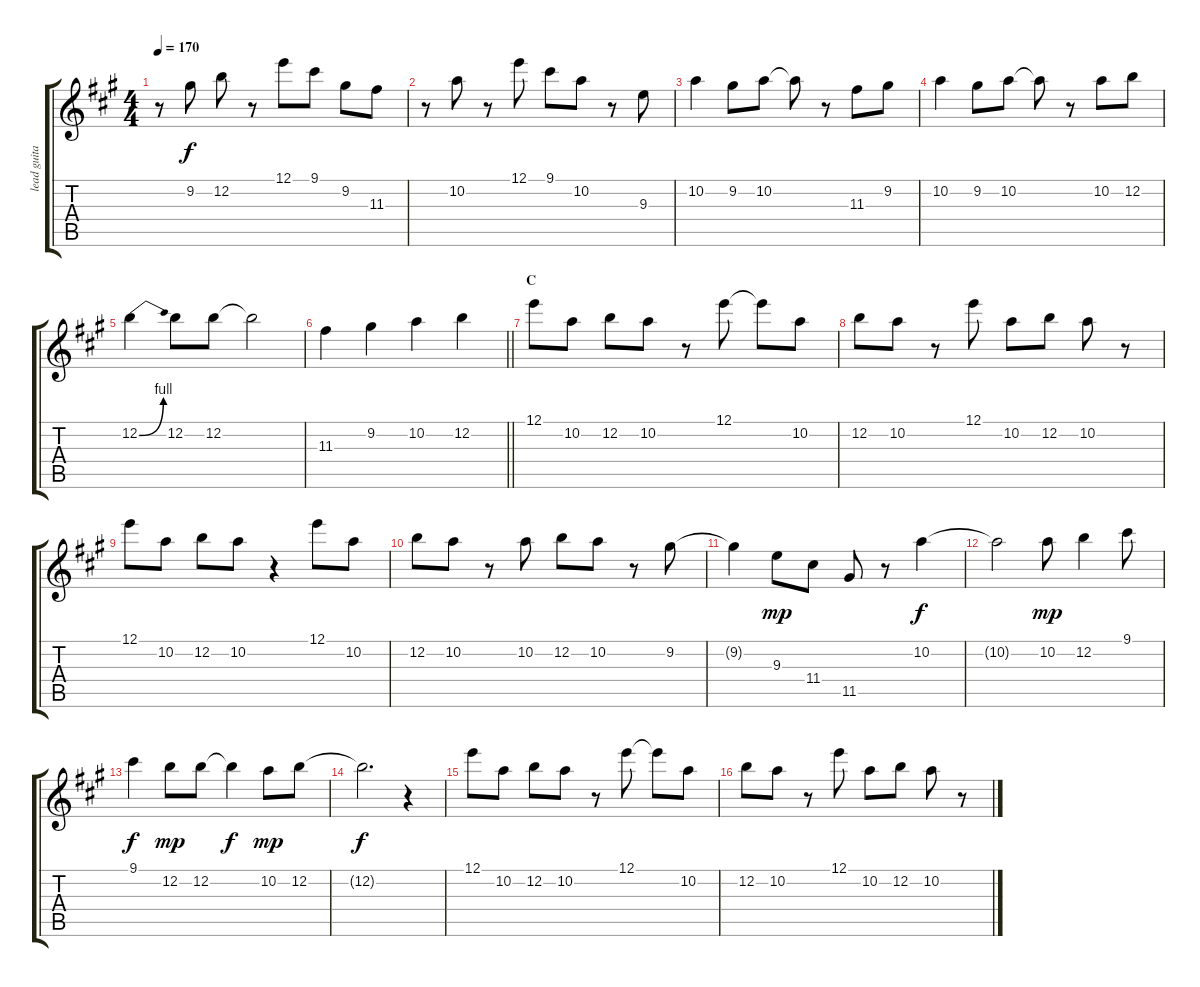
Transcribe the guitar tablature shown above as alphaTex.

\track ("lead guitar" "lead guita") {instrument overdrivenguitar}
\staff {score tabs}
\tuning (E4 B3 G3 D3 A2 E2) {hide}
\ts (4 4)
\tempo 170
\clef g2
\ks a
r.8{dy f} 9.2.8 12.2.8 r.8 12.1.8 9.1.8 9.2.8 11.3.8 |
r.8 10.2.8 r.8 12.1.8 9.1.8 10.2.8 r.8 9.3.8 |
10.2.4 9.2.8 10.2.8 10.2{t}.8 r.8 11.3.8 9.2.8 |
10.2.4 9.2.8 10.2.8 10.2{t}.8 r.8 10.2.8 12.2.8 |
12.2{be (bend 0 0 60 4)}.4 12.2.8 12.2.8 12.2{t}.2 |
\barLineRight lightlight
11.3.4 9.2.4 10.2.4 12.2.4 |
\section ("" "C")
12.1.8 10.2.8 12.2.8 10.2.8 r.8 12.1.8 12.1{t}.8 10.2.8 |
12.2.8 10.2.8 r.8 12.1.8 10.2.8 12.2.8 10.2.8 r.8 |
12.1.8 10.2.8 12.2.8 10.2.8 r.4 12.1.8 10.2.8 |
12.2.8 10.2.8 r.8 10.2.8 12.2.8 10.2.8 r.8 9.2.8 |
9.2{t}.4 9.3.8{dy mp} 11.4.8 11.5.8 r.8 10.2.4{dy f} |
10.2{t}.2 10.2.8{dy mp} 12.2.4 9.1.8 |
9.1.4{dy f} 12.2.8{dy mp} 12.2.8 12.2{t}.4{dy f} 10.2.8{dy mp} 12.2.8 |
12.2{t}.2{d dy f} r.4 |
12.1.8 10.2.8 12.2.8 10.2.8 r.8 12.1.8 12.1{t}.8 10.2.8 |
12.2.8 10.2.8 r.8 12.1.8 10.2.8 12.2.8 10.2.8 r.8
